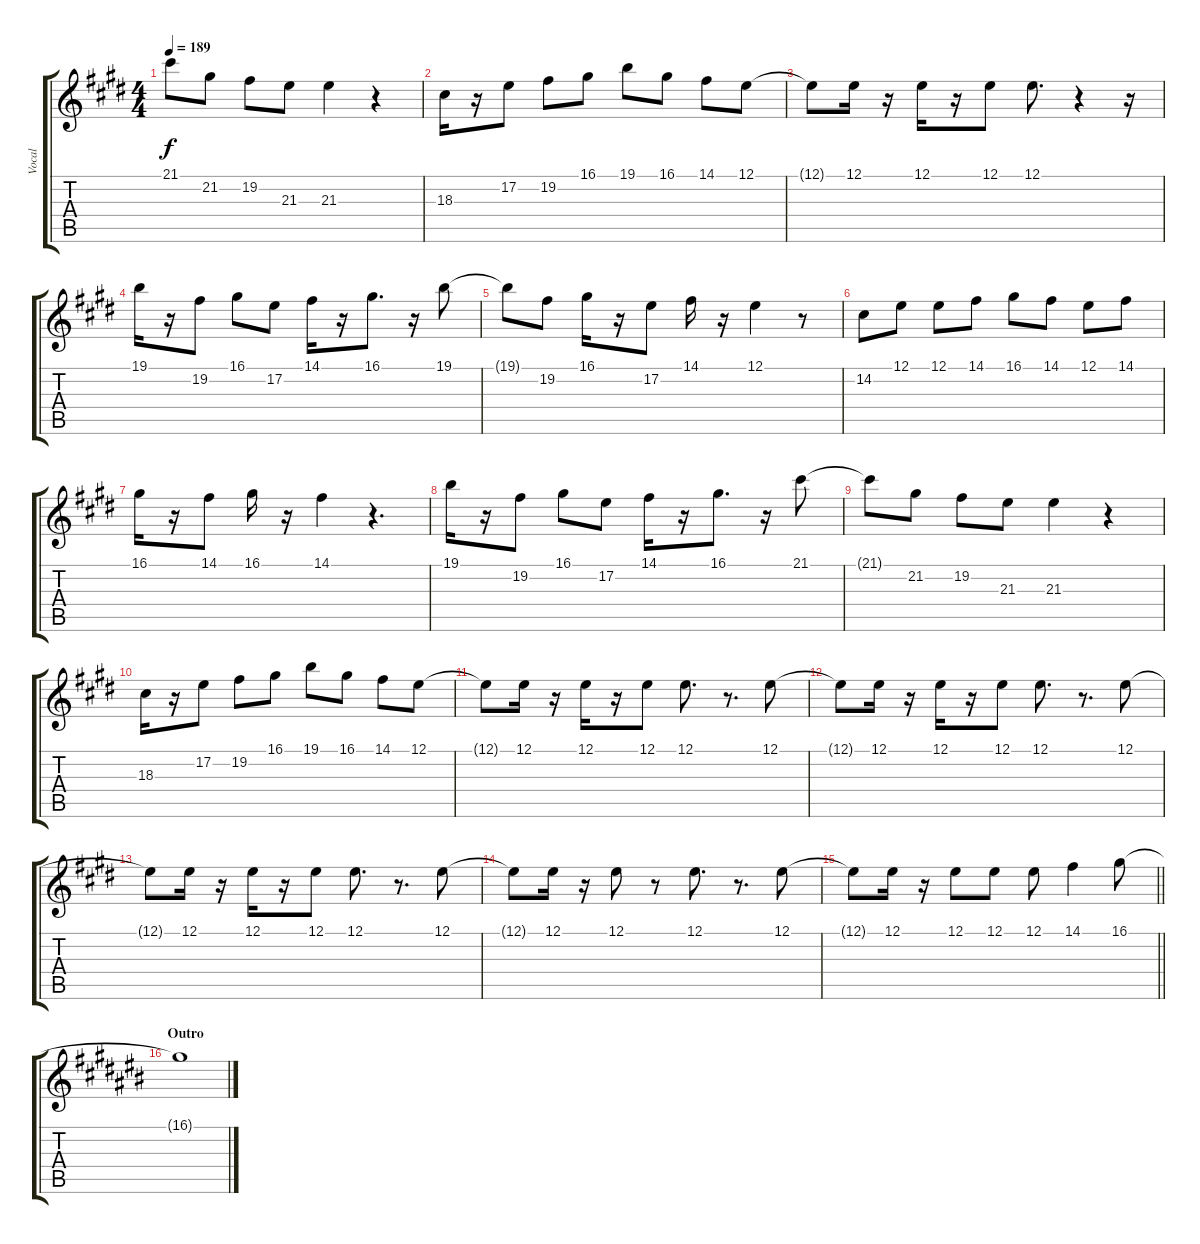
\track ("Vocal" "Vocal") {instrument lead1square}
\staff {score tabs}
\tuning (E4 B3 G3 D3 A2 E2) {hide}
\ts (4 4)
\tempo 189
\clef g2
\ks c#minor
21.1{t}.8{dy f} 21.2.8 19.2.8 21.3.8 21.3.4 r.4 |
18.3.16 r.16 17.2.8 19.2.8 16.1.8 19.1.8 16.1.8 14.1.8 12.1.8 |
12.1{t}.8 12.1.16 r.16 12.1.16 r.16 12.1.8 12.1.8{d} r.4 r.16 |
\ks e
19.1.16 r.16 19.2.8 16.1.8 17.2.8 14.1.16 r.16 16.1.8{d} r.16 19.1.8 |
\ks c#minor
19.1{t}.8 19.2.8 16.1.16 r.16 17.2.8 14.1.16 r.16 12.1.4 r.8 |
14.2.8 12.1.8 12.1.8 14.1.8 16.1.8 14.1.8 12.1.8 14.1.8 |
16.1.16 r.16 14.1.8 16.1.16 r.16 14.1.4 r.4{d} |
\ks e
19.1.16 r.16 19.2.8 16.1.8 17.2.8 14.1.16 r.16 16.1.8{d} r.16 21.1.8 |
\ks c#minor
21.1{t}.8 21.2.8 19.2.8 21.3.8 21.3.4 r.4 |
18.3.16 r.16 17.2.8 19.2.8 16.1.8 19.1.8 16.1.8 14.1.8 12.1.8 |
12.1{t}.8 12.1.16 r.16 12.1.16 r.16 12.1.8 12.1.8{d} r.8{d} 12.1.8 |
\ks e
12.1{t}.8 12.1.16 r.16 12.1.16 r.16 12.1.8 12.1.8{d} r.8{d} 12.1.8 |
\ks c#minor
12.1{t}.8 12.1.16 r.16 12.1.16 r.16 12.1.8 12.1.8{d} r.8{d} 12.1.8 |
12.1{t}.8 12.1.16 r.16 12.1.8 r.8 12.1.8{d} r.8{d} 12.1.8 |
\barLineRight lightlight
12.1{t}.8 12.1.16 r.16 12.1.8 12.1.8 12.1.8 14.1.4 16.1.8 |
\section ("" "Outro")
\ks c#
16.1{t}.1
